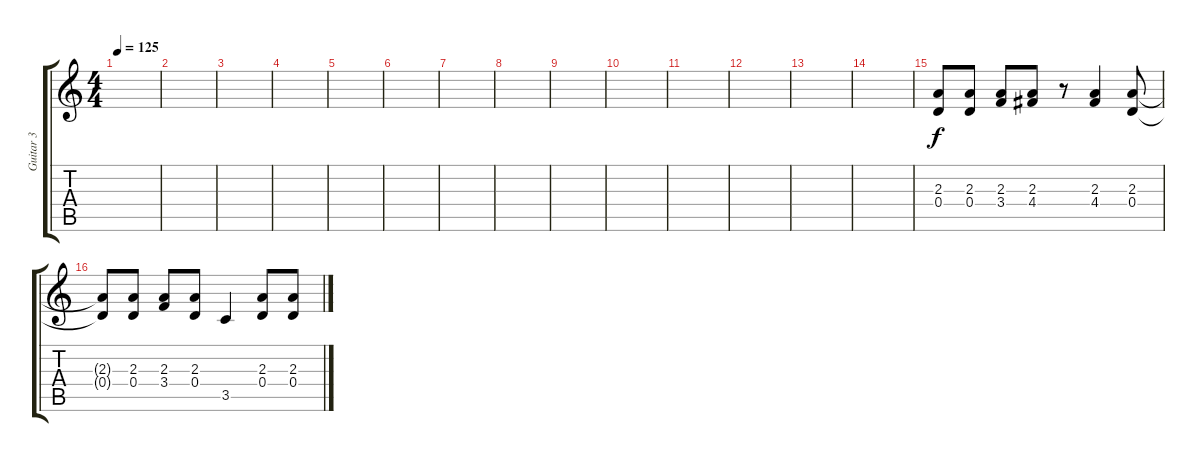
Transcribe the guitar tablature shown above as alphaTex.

\track ("Guitar 3" "Guitar 3") {instrument distortionguitar}
\staff {score tabs}
\tuning (E4 B3 G3 D3 A2 E2) {hide}
\ts (4 4)
\tempo 125
\clef g2
\ks c
|
|
|
|
|
|
|
|
|
|
|
|
|
|
(2.3 0.4).8 (2.3 0.4).8 (2.3 3.4).8 (2.3 4.4).8 r.8 (2.3 4.4).4 (2.3 0.4).8 |
(2.3{t} 0.4{t}).8 (2.3 0.4).8 (2.3 3.4).8 (2.3 0.4).8 3.5.4 (2.3 0.4).8 (2.3 0.4).8
